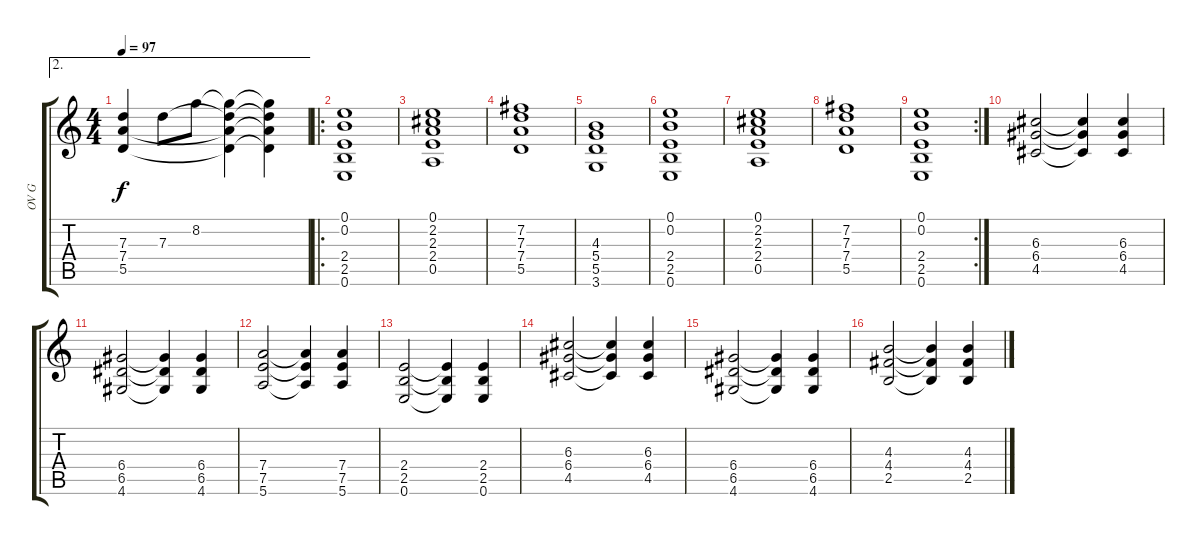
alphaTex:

\track ("OV G" "OV G") {instrument overdrivenguitar}
\staff {score tabs}
\tuning (E4 B3 G3 D3 A2 E2) {hide}
\ae 2
\ts (4 4)
\tempo 97
\clef g2
\ks c
(7.3 7.4 5.5).4{dy f} 7.3.8 8.2.8 (8.2{t} 7.3{t} 7.4{t} 5.5{t}).4 (8.2{t} 7.3{t} 7.4{t} 5.5{t}).4 |
\ro
(0.1 0.2 2.4 2.5 0.6).1 |
(0.1 2.2 2.3 2.4 0.5).1 |
(7.2 7.3 7.4 5.5).1 |
(4.3 5.4 5.5 3.6).1 |
(0.1 0.2 2.4 2.5 0.6).1 |
(0.1 2.2 2.3 2.4 0.5).1 |
(7.2 7.3 7.4 5.5).1 |
\rc 2
(0.1 0.2 2.4 2.5 0.6).1 |
(6.3 6.4 4.5).2 (6.3{t} 6.4{t} 4.5{t}).4 (6.3 6.4 4.5).4 |
(6.4 6.5 4.6).2 (6.4{t} 6.5{t} 4.6{t}).4 (6.4 6.5 4.6).4 |
(7.4 7.5 5.6).2 (7.4{t} 7.5{t} 5.6{t}).4 (7.4 7.5 5.6).4 |
(2.4 2.5 0.6).2 (2.4{t} 2.5{t} 0.6{t}).4 (2.4 2.5 0.6).4 |
(6.3 6.4 4.5).2 (6.3{t} 6.4{t} 4.5{t}).4 (6.3 6.4 4.5).4 |
(6.4 6.5 4.6).2 (6.4{t} 6.5{t} 4.6{t}).4 (6.4 6.5 4.6).4 |
(4.3 4.4 2.5).2 (4.3{t} 4.4{t} 2.5{t}).4 (4.3 4.4 2.5).4
